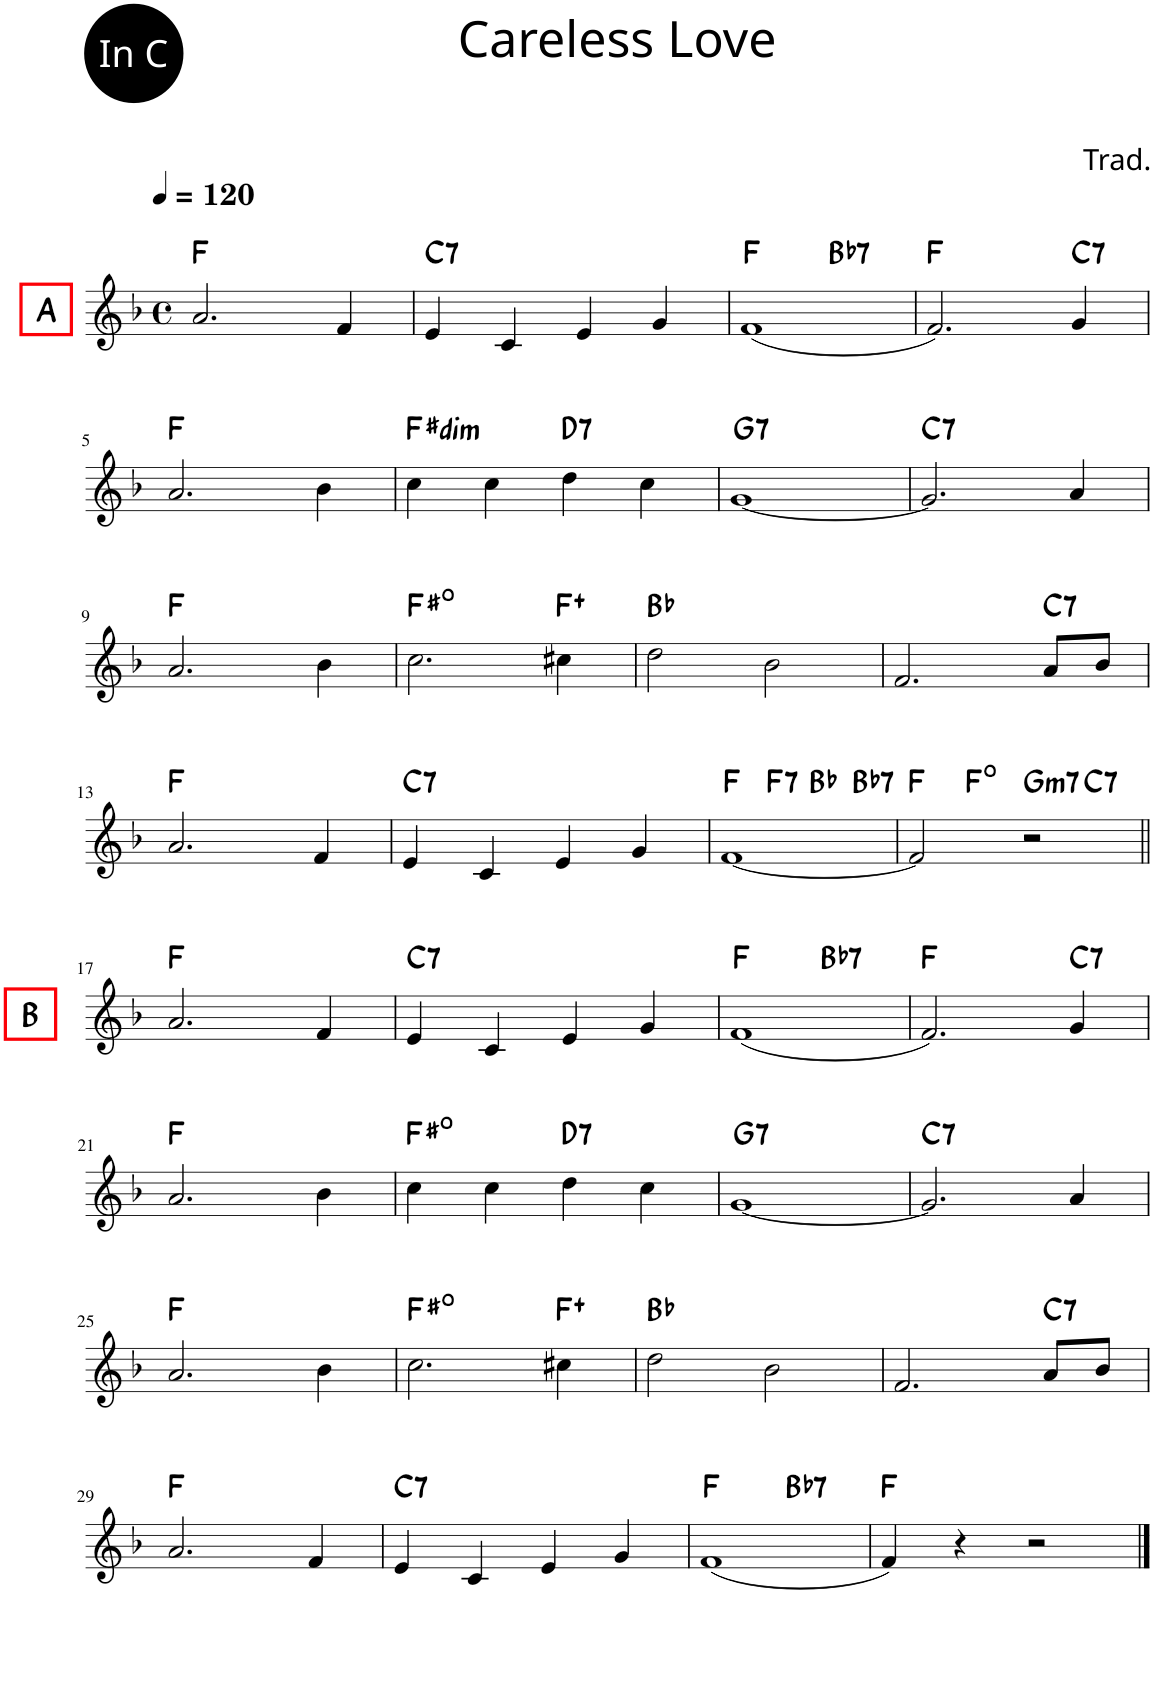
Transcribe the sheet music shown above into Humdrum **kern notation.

**kern	**harte
*part1	*part1
*staff1	*
*I"Piano	*
*I'Pno	*
*clefG2	*
*k[b-]	*
*M4/4	*
*met(c)	*
*MM120	*
=1	=1
!LO:TX:a:B:t=A	!LO:H:kt=N.C.
2.a/	N
4f/	.
=2	=2
!	!LO:H:kt=7
4e/	C:7
4c/	.
4e/	.
4g/	.
=3	=3
!	!LO:H:kt=N.C.
*^	*
(1f	2ryy	N
!	!	!LO:H:kt=7
.	2ryy	Bb:7
=4	=4	=4
!	!	!LO:H:kt=N.C.
*v	*v	*
2.f/)	N
!	!LO:H:kt=7
4g/	C:7
!!LO:LB:g=z
=5	=5
!	!LO:H:kt=N.C.
2.a/	N
4b-\	.
=6	=6
!	!LO:H:kt=dim
4cc\	F#:dim
4cc\	.
!	!LO:H:kt=7
4dd\	D:7
4cc\	.
=7	=7
!	!LO:H:kt=7
[1g	G:7
=8	=8
!	!LO:H:kt=7
2.g/]	C:7
4a/	.
!!LO:LB:g=z
=9	=9
!	!LO:H:kt=N.C.
2.a/	N
4b-\	.
=10	=10
2.cc\	F#:dim
4cc#X\	F:aug
=11	=11
!	!LO:H:kt=N.C.
2dd\	N
2b-\	.
=12	=12
2.f/	.
!	!LO:H:kt=7
8a/L	C:7
8b-/J	.
!!LO:LB:g=z
=13	=13
!	!LO:H:kt=N.C.
2.a/	N
4f/	.
=14	=14
!	!LO:H:kt=7
4e/	C:7
4c/	.
4e/	.
4g/	.
=15	=15
!	!LO:H:kt=N.C.
*^	*
*	*^	*
*	*	*^	*
[1f	4ryy	2ryy	2.ryy	N
!	!	!	!	!LO:H:kt=7
.	2.ryy	.	.	F:7
!	!	!	!	!LO:H:kt=N.C.
.	.	2ryy	.	N
!	!	!	!	!LO:H:kt=7
.	.	.	4ryy	Bb:7
=16	=16	=16	=16	=16
!	!	!	!	!LO:H:kt=N.C.
*	*	*v	*v	*
2f/]	4ryy	2.ryy	N
.	2.ryy	.	F:dim
!	!	!	!LO:H:kt=m7
2r	.	.	G:min7
!	!	!	!LO:H:kt=7
.	.	4ryy	C:7
!!LO:LB:g=z	!!	!!
=17||	=17||	=17||	=17||
!LO:TX:a:B:t=B	!	!	!LO:H:kt=N.C.
*v	*v	*v	*
2.a/	N
4f/	.
=18	=18
!	!LO:H:kt=7
4e/	C:7
4c/	.
4e/	.
4g/	.
=19	=19
!	!LO:H:kt=N.C.
*^	*
(1f	2ryy	N
!	!	!LO:H:kt=7
.	2ryy	Bb:7
=20	=20	=20
!	!	!LO:H:kt=N.C.
*v	*v	*
2.f/)	N
!	!LO:H:kt=7
4g/	C:7
!!LO:LB:g=z
=21	=21
!	!LO:H:kt=N.C.
2.a/	N
4b-\	.
=22	=22
4cc\	F#:dim
4cc\	.
!	!LO:H:kt=7
4dd\	D:7
4cc\	.
=23	=23
!	!LO:H:kt=7
[1g	G:7
=24	=24
!	!LO:H:kt=7
2.g/]	C:7
4a/	.
!!LO:LB:g=z
=25	=25
!	!LO:H:kt=N.C.
2.a/	N
4b-\	.
=26	=26
2.cc\	F#:dim
4cc#X\	F:aug
=27	=27
!	!LO:H:kt=N.C.
2dd\	N
2b-\	.
=28	=28
2.f/	.
!	!LO:H:kt=7
8a/L	C:7
8b-/J	.
!!LO:LB:g=z
=29	=29
!	!LO:H:kt=N.C.
2.a/	N
4f/	.
=30	=30
!	!LO:H:kt=7
4e/	C:7
4c/	.
4e/	.
4g/	.
=31	=31
!	!LO:H:kt=N.C.
*^	*
(1f	2ryy	N
!	!	!LO:H:kt=7
.	2ryy	Bb:7
=32	=32	=32
!	!	!LO:H:kt=N.C.
*v	*v	*
4f/)	N
4r	.
2r	.
==	==
*-	*-
